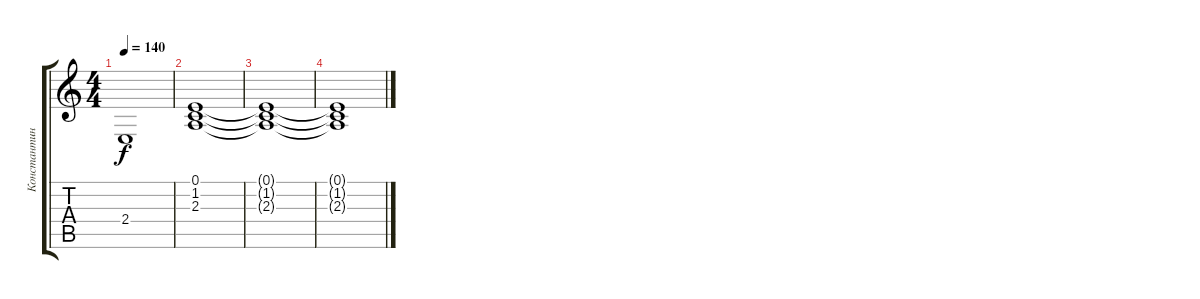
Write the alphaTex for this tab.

\track ("Константин Бекрев" "Константин") {instrument tremolostrings}
\staff {score tabs}
\tuning (E4 B3 G3 D3 A2 E2) {hide}
\ts (4 4)
\tempo 140
\clef g2
\ks c
2.4.1{dy f} |
(0.1 1.2 2.3).1 |
(0.1{t} 1.2{t} 2.3{t}).1 |
(0.1{t} 1.2{t} 2.3{t}).1
